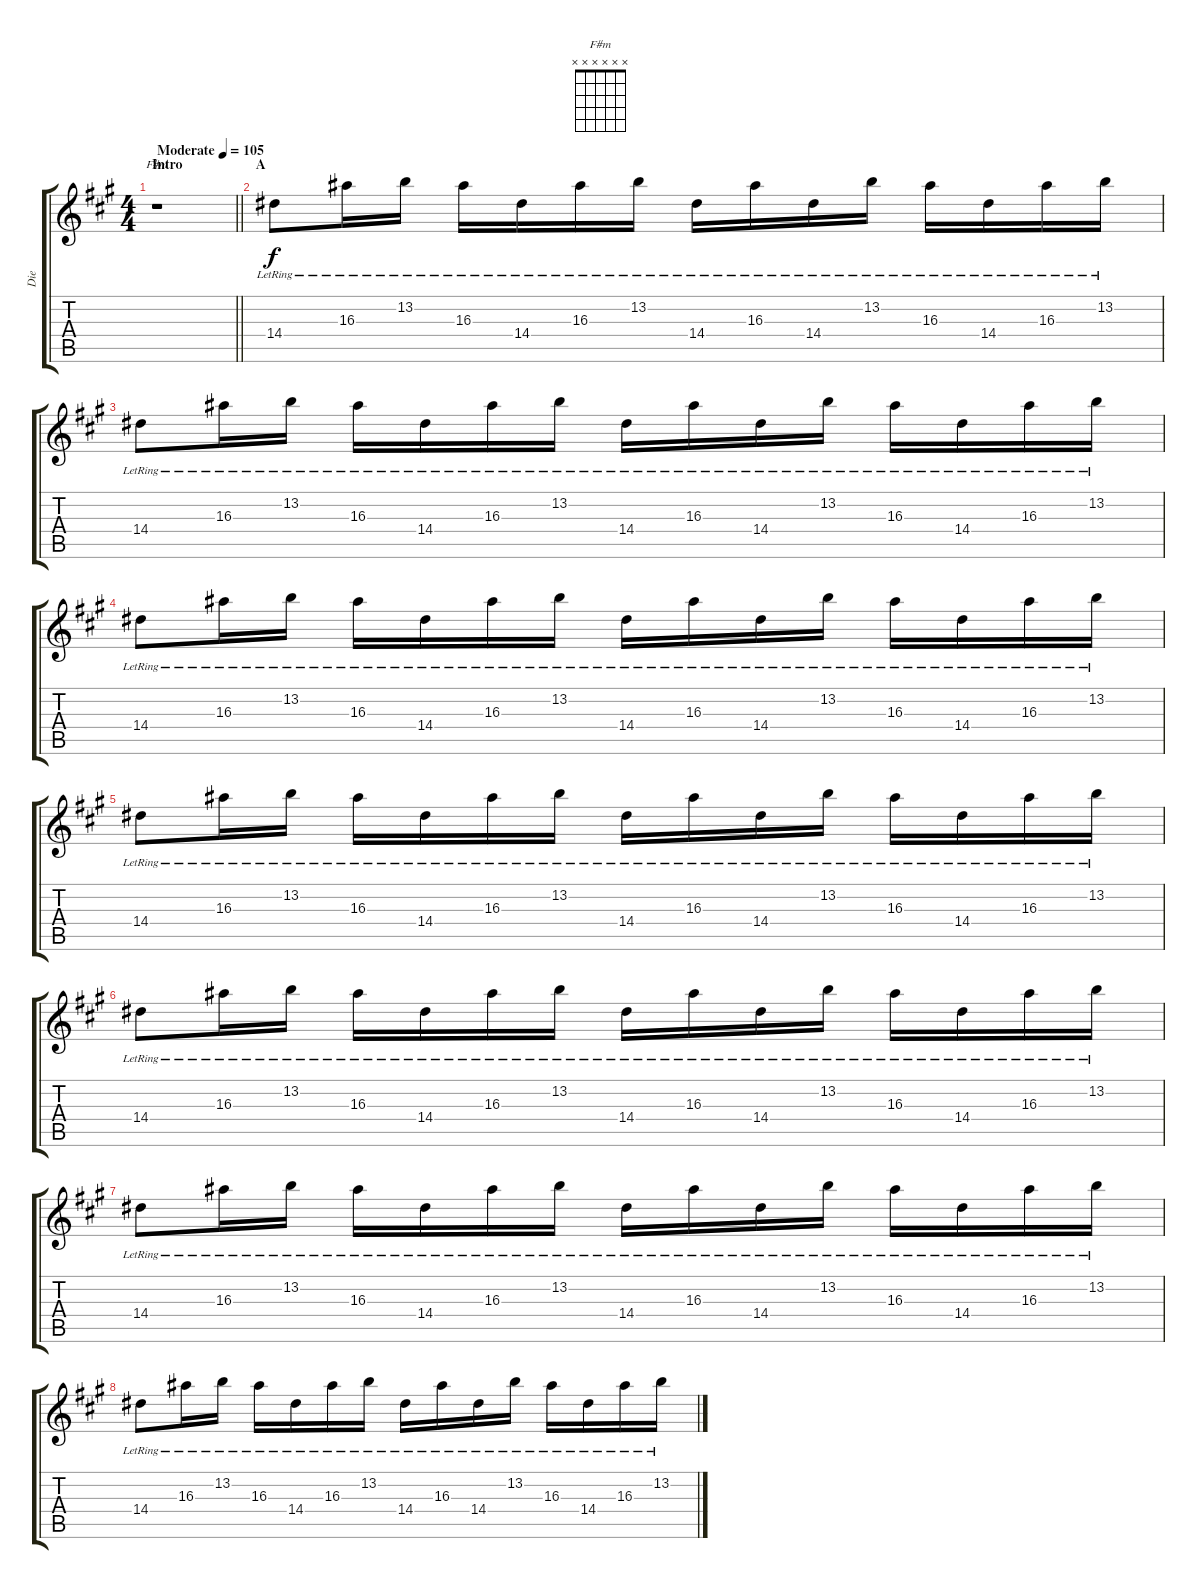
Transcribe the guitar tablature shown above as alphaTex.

\track ("Die" "Die") {instrument acousticguitarsteel}
\staff {score tabs}
\tuning (Eb4 Bb3 Gb3 Db3 Ab2 Db2) {hide}
\chord ("F#m" x x x x x x)
\ts (4 4)
\section ("" "Intro")
\tempo (105 "Moderate")
\clef g2
\barLineRight lightlight
\ks f#minor
r.1{ch "F#m" dy f instrument acousticguitarsteel} |
\section ("" "A")
14.4{lr}.8 16.3{lr}.16 13.2{lr}.16 16.3{lr}.16 14.4{lr}.16 16.3{lr}.16 13.2{lr}.16 14.4{lr}.16 16.3{lr}.16 14.4{lr}.16 13.2{lr}.16 16.3{lr}.16 14.4{lr}.16 16.3{lr}.16 13.2{lr}.16 |
14.4{lr}.8 16.3{lr}.16 13.2{lr}.16 16.3{lr}.16 14.4{lr}.16 16.3{lr}.16 13.2{lr}.16 14.4{lr}.16 16.3{lr}.16 14.4{lr}.16 13.2{lr}.16 16.3{lr}.16 14.4{lr}.16 16.3{lr}.16 13.2{lr}.16 |
14.4{lr}.8 16.3{lr}.16 13.2{lr}.16 16.3{lr}.16 14.4{lr}.16 16.3{lr}.16 13.2{lr}.16 14.4{lr}.16 16.3{lr}.16 14.4{lr}.16 13.2{lr}.16 16.3{lr}.16 14.4{lr}.16 16.3{lr}.16 13.2{lr}.16 |
14.4{lr}.8 16.3{lr}.16 13.2{lr}.16 16.3{lr}.16 14.4{lr}.16 16.3{lr}.16 13.2{lr}.16 14.4{lr}.16 16.3{lr}.16 14.4{lr}.16 13.2{lr}.16 16.3{lr}.16 14.4{lr}.16 16.3{lr}.16 13.2{lr}.16 |
14.4{lr}.8 16.3{lr}.16 13.2{lr}.16 16.3{lr}.16 14.4{lr}.16 16.3{lr}.16 13.2{lr}.16 14.4{lr}.16 16.3{lr}.16 14.4{lr}.16 13.2{lr}.16 16.3{lr}.16 14.4{lr}.16 16.3{lr}.16 13.2{lr}.16 |
14.4{lr}.8 16.3{lr}.16 13.2{lr}.16 16.3{lr}.16 14.4{lr}.16 16.3{lr}.16 13.2{lr}.16 14.4{lr}.16 16.3{lr}.16 14.4{lr}.16 13.2{lr}.16 16.3{lr}.16 14.4{lr}.16 16.3{lr}.16 13.2{lr}.16 |
14.4{lr}.8 16.3{lr}.16 13.2{lr}.16 16.3{lr}.16 14.4{lr}.16 16.3{lr}.16 13.2{lr}.16 14.4{lr}.16 16.3{lr}.16 14.4{lr}.16 13.2{lr}.16 16.3{lr}.16 14.4{lr}.16 16.3{lr}.16 13.2{lr}.16
